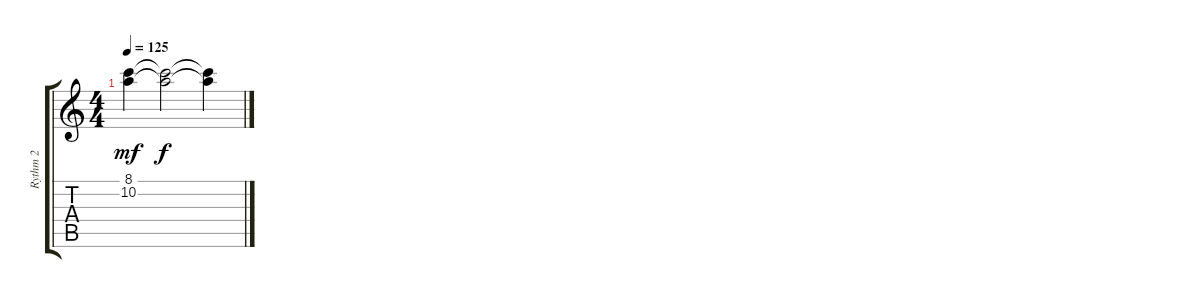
\track ("Rythm 2" "Rythm 2") {instrument overdrivenguitar}
\staff {score tabs}
\tuning (E4 B3 G3 D3 A2 E2) {hide}
\ts (4 4)
\tempo 125
\clef g2
\ks c
(8.1 10.2).4{dy mf volume 0} (8.1{t} 10.2{t}).2{dy f} (8.1{t} 10.2{t}).4
